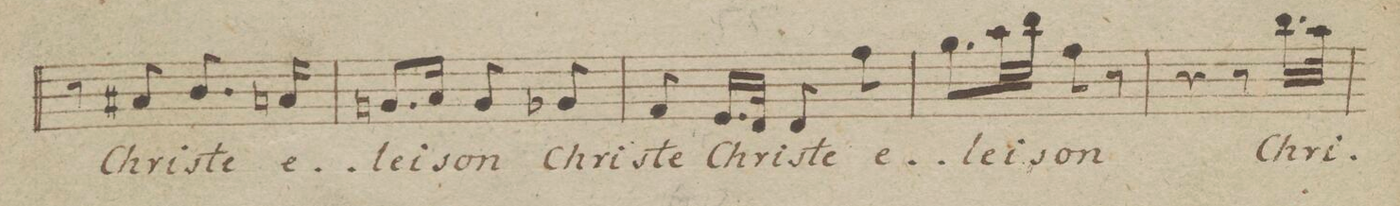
**kern	**text	**dynam
*I"Basso.	*	*
*clefF4	*	*
*k[b-e-]	*	*
*M2/4	*	*
8r	.	.
8C#X/	Chri-	.
8.D/	-ste	.
16Cn/	e-	.
=53	=53	=53
8.BBn/L	-lei-	.
16C/Jk	.	.
8BB/	-son	.
8BB-X/	Chri-	.
=54	=54	=54
8AA/	-ste	.
16.GG/LL	Chri-	.
32FF/JJk	.	.
8FF/	-ste	.
8A\	e-	.
=55	=55	=55
8.B-\L	-lei-	.
32c\LL	.	.
32d\JJJ	.	.
8A\	-son	.
8r	.	.
=56	=56	=56
4r	.	.
8r	.	.
16.d\LL	Chri-	.
32c\JJk	.	.
=57	=57	=57
*-	*-	*-
